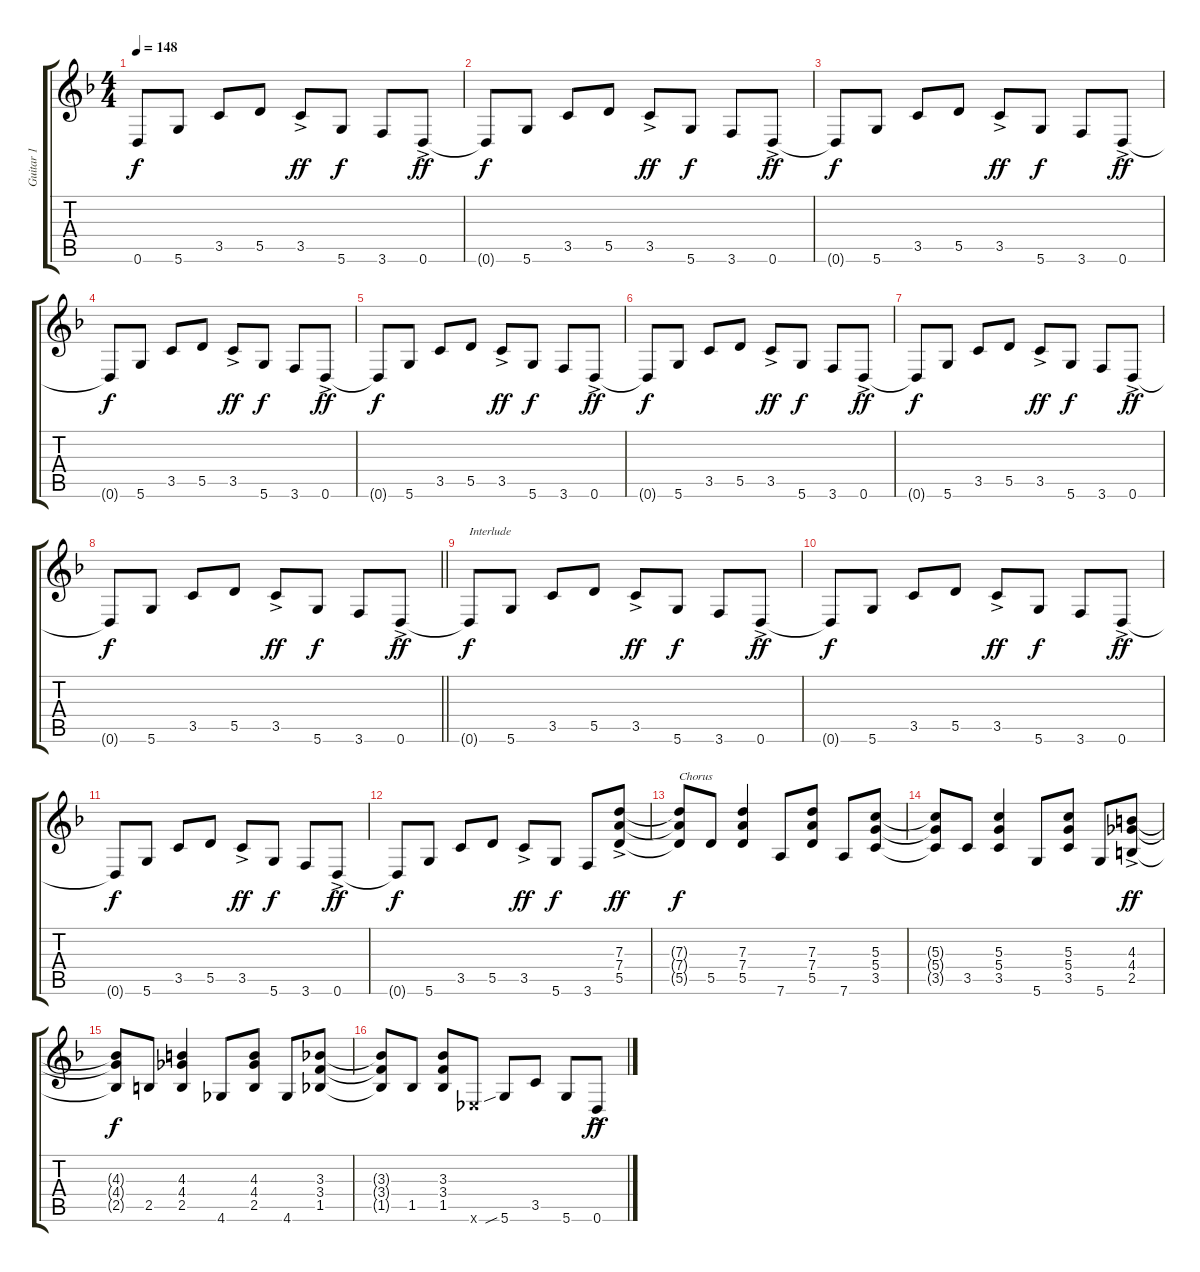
\track ("Guitar 1" "Guitar 1") {instrument distortionguitar}
\staff {score tabs}
\tuning (E4 B3 G3 D3 A2 D2) {hide}
\ts (4 4)
\tempo 148
\clef g2
\ks f
0.6{t}.8{dy f} 5.6.8 3.5.8 5.5.8 3.5{ac}.8{dy ff} 5.6.8{dy f} 3.6.8 0.6{ac}.8{dy ff} |
0.6{t}.8{dy f} 5.6.8 3.5.8 5.5.8 3.5{ac}.8{dy ff} 5.6.8{dy f} 3.6.8 0.6{ac}.8{dy ff} |
0.6{t}.8{dy f} 5.6.8 3.5.8 5.5.8 3.5{ac}.8{dy ff} 5.6.8{dy f} 3.6.8 0.6{ac}.8{dy ff} |
0.6{t}.8{dy f} 5.6.8 3.5.8 5.5.8 3.5{ac}.8{dy ff} 5.6.8{dy f} 3.6.8 0.6{ac}.8{dy ff} |
0.6{t}.8{dy f} 5.6.8 3.5.8 5.5.8 3.5{ac}.8{dy ff} 5.6.8{dy f} 3.6.8 0.6{ac}.8{dy ff} |
0.6{t}.8{dy f} 5.6.8 3.5.8 5.5.8 3.5{ac}.8{dy ff} 5.6.8{dy f} 3.6.8 0.6{ac}.8{dy ff} |
0.6{t}.8{dy f} 5.6.8 3.5.8 5.5.8 3.5{ac}.8{dy ff} 5.6.8{dy f} 3.6.8 0.6{ac}.8{dy ff} |
\barLineRight lightlight
0.6{t}.8{dy f} 5.6.8 3.5.8 5.5.8 3.5{ac}.8{dy ff} 5.6.8{dy f} 3.6.8 0.6{ac}.8{dy ff} |
0.6{t}.8{txt "Interlude" dy f} 5.6.8 3.5.8 5.5.8 3.5{ac}.8{dy ff} 5.6.8{dy f} 3.6.8 0.6{ac}.8{dy ff} |
0.6{t}.8{dy f} 5.6.8 3.5.8 5.5.8 3.5{ac}.8{dy ff} 5.6.8{dy f} 3.6.8 0.6{ac}.8{dy ff} |
0.6{t}.8{dy f} 5.6.8 3.5.8 5.5.8 3.5{ac}.8{dy ff} 5.6.8{dy f} 3.6.8 0.6{ac}.8{dy ff} |
0.6{t}.8{dy f} 5.6.8 3.5.8 5.5.8 3.5{ac}.8{dy ff} 5.6.8{dy f} 3.6.8 (7.3{ac} 7.4{ac} 5.5{ac}).8{dy ff} |
(7.3{t} 7.4{t} 5.5{t}).8{txt "Chorus" dy f} 5.5.8 (7.3 7.4 5.5).4 7.6.8 (7.3 7.4 5.5).8 7.6.8 (5.3 5.4 3.5).8 |
(5.3{t} 5.4{t} 3.5{t}).8 3.5.8 (5.3 5.4 3.5).4 5.6.8 (5.3 5.4 3.5).8 5.6.8 (4.3{ac} 4.4{ac} 2.5{ac}).8{dy ff} |
(4.3{t} 4.4{t} 2.5{t}).8{dy f} 2.5.8 (4.3 4.4 2.5).4 4.6.8 (4.3 4.4 2.5).8 4.6.8 (3.3 3.4 1.5).8 |
(3.3{t} 3.4{t} 1.5{t}).8 1.5.8 (3.3 3.4 1.5).8 1.6{x}.8 5.6{sib}.8 3.5.8 5.6.8 0.6{ac}.8{dy ff}
